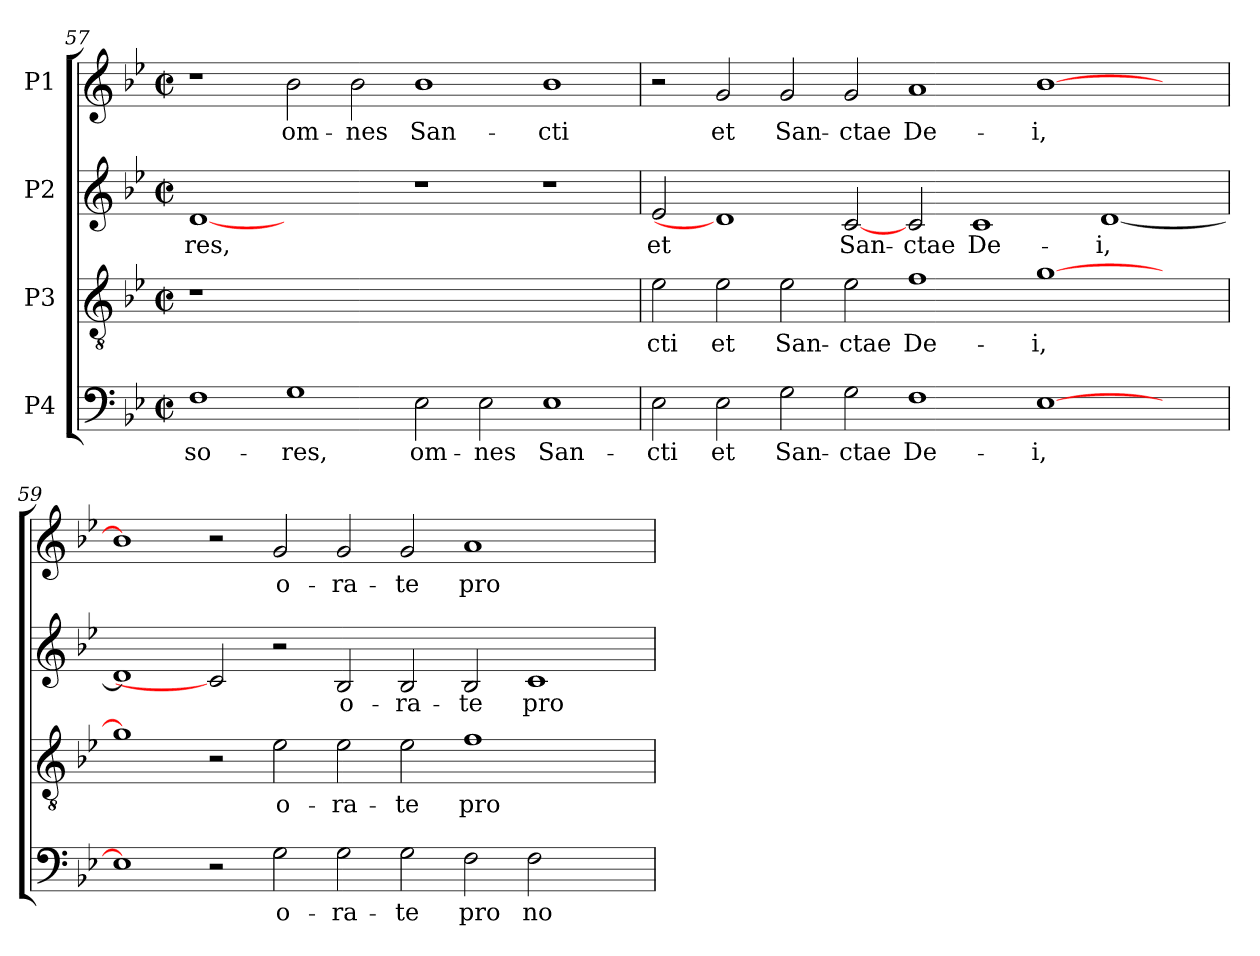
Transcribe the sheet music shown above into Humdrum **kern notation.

**kern	**text	**kern	**text	**kern	**text	**kern	**text
*part4	*part4	*part3	*part3	*part2	*part2	*part1	*part1
*staff4	*staff4	*staff3	*staff3	*staff2	*staff2	*staff1	*staff1
*I"P4	*	*I"P3	*	*I"P2	*	*I"P1	*
*clefF4	*	*clefGv2	*	*clefG2	*	*clefG2	*
*	*	*ITrd7c12	*	*	*	*	*
*k[b-e-]	*	*k[b-e-]	*	*k[b-e-]	*	*k[b-e-]	*
*B-:	*	*B-:	*	*B-:	*	*B-:	*
*M2/2	*	*M2/2	*	*M2/2	*	*M2/2	*
*met(c|)	*	*met(c|)	*	*met(c|)	*	*met(c|)	*
=57	=57	=57	=57	=57	=57	=57	=57
!	!LO:LY:b:color=#000000	!LO:N:vis=1	!	!	!	!	!
!	!	!	!	!	!LO:LY:b:color=#000000	!	!
1Fi	-so-	1r	.	[1di	-res,	1r	.
!	!LO:LY:b:color=#000000	!	!	!	!	!	!
!	!	!	!	!	!	!	!LO:LY:b:color=#000000
1Gi	-res,	0.ryy	.	1ryy	.	2b-i\	om-
!	!	!	!	!	!	!	!LO:LY:b:color=#000000
.	.	.	.	.	.	2b-i\	-nes
!	!LO:LY:b:color=#000000	!	!	!	!	!	!
!	!	!	!	!	!	!	!LO:LY:b:color=#000000
2E-i\	om-	.	.	1r	.	1b-i	San-
!	!LO:LY:b:color=#000000	!	!	!	!	!	!
2E-i\	-nes	.	.	.	.	.	.
!	!LO:LY:b:color=#000000	!	!	!	!	!	!
!	!	!	!	!	!	!	!LO:LY:b:color=#000000
1E-i	San-	.	.	1r	.	1b-i	-cti
!!LO:LB:g=z
=58	=58	=58	=58	=58	=58	=58	=58
!	!LO:LY:b:color=#000000	!	!	!	!	!	!
!	!	!	!LO:LY:b:color=#000000	!	!	!	!
!	!	!	!	!	!LO:LY:b:color=#000000	!	!
2E-i\	-cti	2E-i\	cti	2e-i/	et	2r	.
!	!LO:LY:b:color=#000000	!	!	!	!	!	!
!	!	!	!LO:LY:b:color=#000000	!	!	!	!
!	!	!	!	!	!	!	!LO:LY:b:color=#000000
2E-i\	et	2E-i\	et	1di]	.	2gi/	et
!	!LO:LY:b:color=#000000	!	!	!	!	!	!
!	!	!	!LO:LY:b:color=#000000	!	!	!	!
!	!	!	!	!	!	!	!LO:LY:b:color=#000000
2Gi\	San-	2E-i\	San-	.	.	2gi/	San-
!	!LO:LY:b:color=#000000	!	!	!	!	!	!
!	!	!	!LO:LY:b:color=#000000	!	!	!	!
!	!	!	!	!	!LO:LY:b:color=#000000	!	!
!	!	!	!	!	!	!	!LO:LY:b:color=#000000
2Gi\	-ctae	2E-i\	-ctae	[2ci	San-	2gi/	-ctae
!	!LO:LY:b:color=#000000	!	!	!	!	!	!
!	!	!	!LO:LY:b:color=#000000	!	!	!	!
!	!	!	!	!	!LO:LY:b:color=#000000	!	!
!	!	!	!	!	!	!	!LO:LY:b:color=#000000
1Fi	De-	1Fi	De-	2ci/	-ctae	1ai	De-
!	!	!	!	!	!LO:LY:b:color=#000000	!	!
.	.	.	.	1ci	De-	.	.
!	!LO:LY:b:color=#000000	!	!	!	!	!	!
!	!	!	!LO:LY:b:color=#000000	!	!	!	!
!	!	!	!	!	!	!	!LO:LY:b:color=#000000
[>1E-i	-i,	[>1Gi	-i,	.	.	[>1b-i	-i,
!	!	!	!	!	!LO:LY:b:color=#000000	!	!
.	.	.	.	[<1di	-i,	.	.
2ryy	.	2ryy	.	.	.	2ryy	.
=59	=59	=59	=59	=59	=59	=59	=59
1E-i]	.	1Gi]	.	1di]	.	1b-i]	.
2r	.	2r	.	2ci]	.	2r	.
!	!LO:LY:b:color=#000000	!	!	!	!	!	!
!	!	!	!LO:LY:b:color=#000000	!	!	!	!
!	!	!	!	!	!	!	!LO:LY:b:color=#000000
2Gi\	o-	2E-i\	o-	2r	.	2gi/	o-
!	!LO:LY:b:color=#000000	!	!	!	!	!	!
!	!	!	!LO:LY:b:color=#000000	!	!	!	!
!	!	!	!	!	!LO:LY:b:color=#000000	!	!
!	!	!	!	!	!	!	!LO:LY:b:color=#000000
2Gi\	-ra-	2E-i\	-ra-	2B-i/	o-	2gi/	-ra-
!	!LO:LY:b:color=#000000	!	!	!	!	!	!
!	!	!	!LO:LY:b:color=#000000	!	!	!	!
!	!	!	!	!	!LO:LY:b:color=#000000	!	!
!	!	!	!	!	!	!	!LO:LY:b:color=#000000
2Gi\	-te	2E-i\	-te	2B-i/	-ra-	2gi/	-te
!	!LO:LY:b:color=#000000	!	!	!	!	!	!
!	!	!	!LO:LY:b:color=#000000	!	!	!	!
!	!	!	!	!	!LO:LY:b:color=#000000	!	!
!	!	!	!	!	!	!	!LO:LY:b:color=#000000
2Fi\	pro	1Fi	pro	2B-i/	-te	1ai	pro
!	!LO:LY:b:color=#000000	!	!	!	!	!	!
!	!	!	!	!	!LO:LY:b:color=#000000	!	!
2Fi\	no-	.	.	1ci	pro	.	.
2ryy	.	2ryy	.	.	.	2ryy	.
=	=	=	=	=	=	=	=
*-	*-	*-	*-	*-	*-	*-	*-
